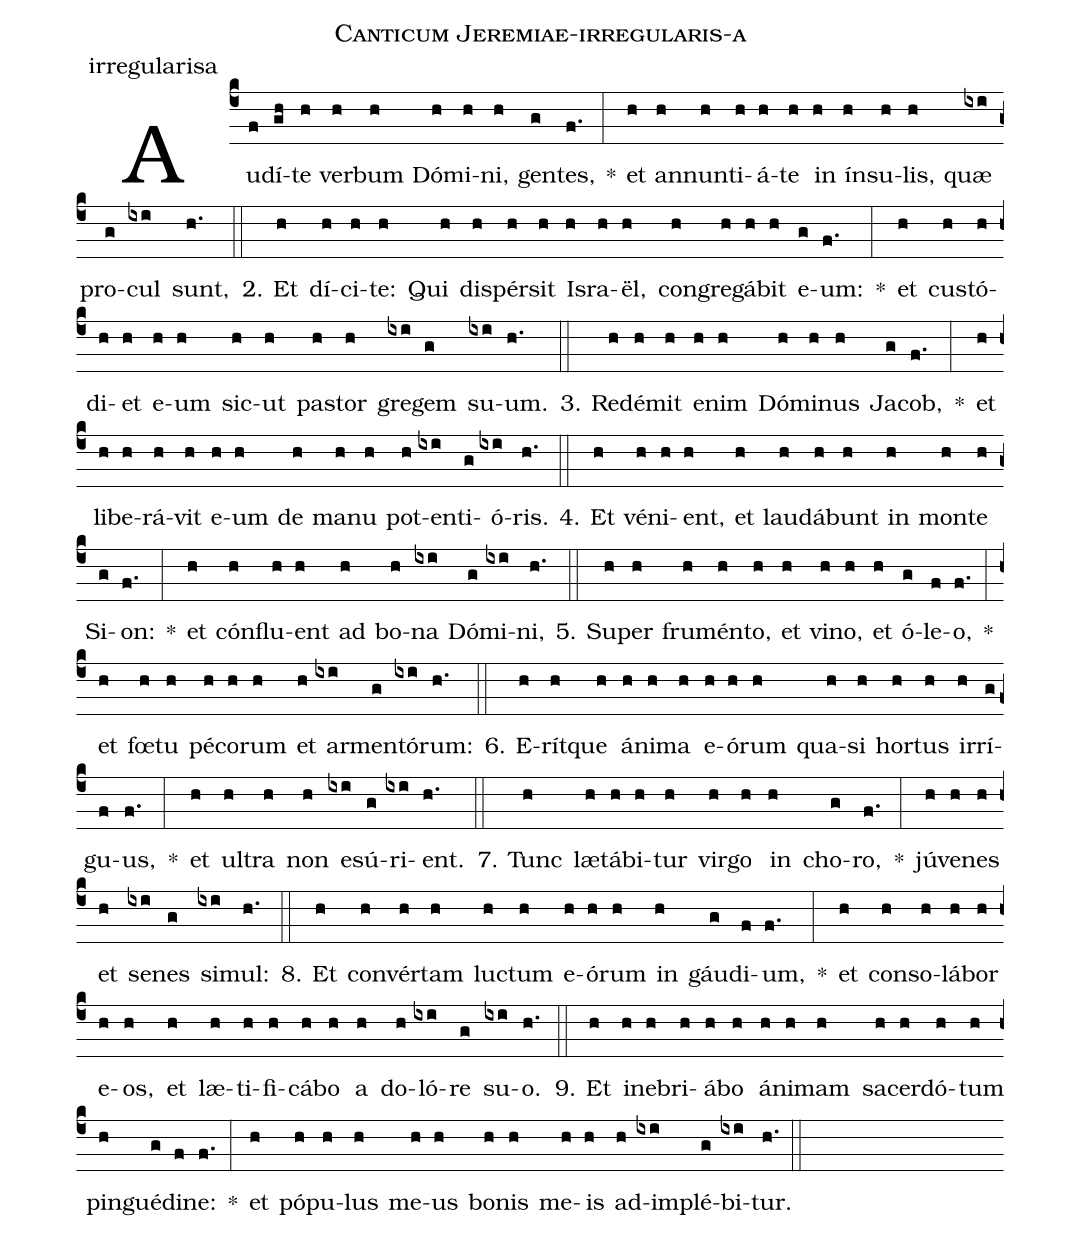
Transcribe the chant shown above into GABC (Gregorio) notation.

name: Canticum Jeremiae-irregularis-a;
annotation: irregularisa;
%%
(c4)Au(f)dí(gh)te(h) ver(h)bum(h) Dó(h)mi(h)ni,(h) gen(g)tes,(f.) *(:) et(h) an(h)nun(h)ti(h)á(h)te(h) in(h) ín(h)su(h)lis,(h) quæ(ixi) pro(g)cul(ixi) sunt,(h.) (::)
2. Et(h) dí(h)ci(h)te:(h) Qui(h) di(h)spér(h)sit(h) Is(h)ra(h)ël,(h) con(h)gre(h)gá(h)bit(h) e(g)um:(f.) *(:) et(h) cus(h)tó(h)di(h)et(h) e(h)um(h) sic(h)ut(h) pas(h)tor(h) gre(ixi)gem(g) su(ixi)um.(h.) (::)
3. Red(h)é(h)mit(h) e(h)nim(h) Dó(h)mi(h)nus(h) Ja(g)cob,(f.) *(:) et(h) li(h)be(h)rá(h)vit(h) e(h)um(h) de(h) ma(h)nu(h) pot(h)en(ixi)ti(g)ó(ixi)ris.(h.) (::)
4. Et(h) vé(h)ni(h)ent,(h) et(h) lau(h)dá(h)bunt(h) in(h) mon(h)te(h) Si(g)on:(f.) *(:) et(h) cón(h)flu(h)ent(h) ad(h) bo(h)na(ixi) Dó(g)mi(ixi)ni,(h.) (::)
5. Su(h)per(h) fru(h)mén(h)to,(h) et(h) vi(h)no,(h) et(h) ó(g)le(f)o,(f.) *(:) et(h) fœ(h)tu(h) pé(h)co(h)rum(h) et(h) ar(ixi)men(g)tó(ixi)rum:(h.) (::)
6. E(h)rít(h)que(h) á(h)ni(h)ma(h) e(h)ó(h)rum(h) qua(h)si(h) hor(h)tus(h) ir(h)rí(g)gu(f)us,(f.) *(:) et(h) ul(h)tra(h) non(h) e(ixi)sú(g)ri(ixi)ent.(h.) (::)
7. Tunc(h) læ(h)tá(h)bi(h)tur(h) vir(h)go(h) in(h) cho(g)ro,(f.) *(:) jú(h)ve(h)nes(h) et(h) se(ixi)nes(g) si(ixi)mul:(h.) (::)
8. Et(h) con(h)vér(h)tam(h) luc(h)tum(h) e(h)ó(h)rum(h) in(h) gáu(g)di(f)um,(f.) *(:) et(h) con(h)so(h)lá(h)bor(h) e(h)os,(h) et(h) læ(h)ti(h)fi(h)cá(h)bo(h) a(h) do(h)ló(ixi)re(g) su(ixi)o.(h.) (::)
9. Et(h) in(h)e(h)bri(h)á(h)bo(h) á(h)ni(h)mam(h) sa(h)cer(h)dó(h)tum(h) pin(h)gué(g)di(f)ne:(f.) *(:) et(h) pó(h)pu(h)lus(h) me(h)us(h) bo(h)nis(h) me(h)is(h) ad(h)im(ixi)plé(g)bi(ixi)tur.(h.) (::)
